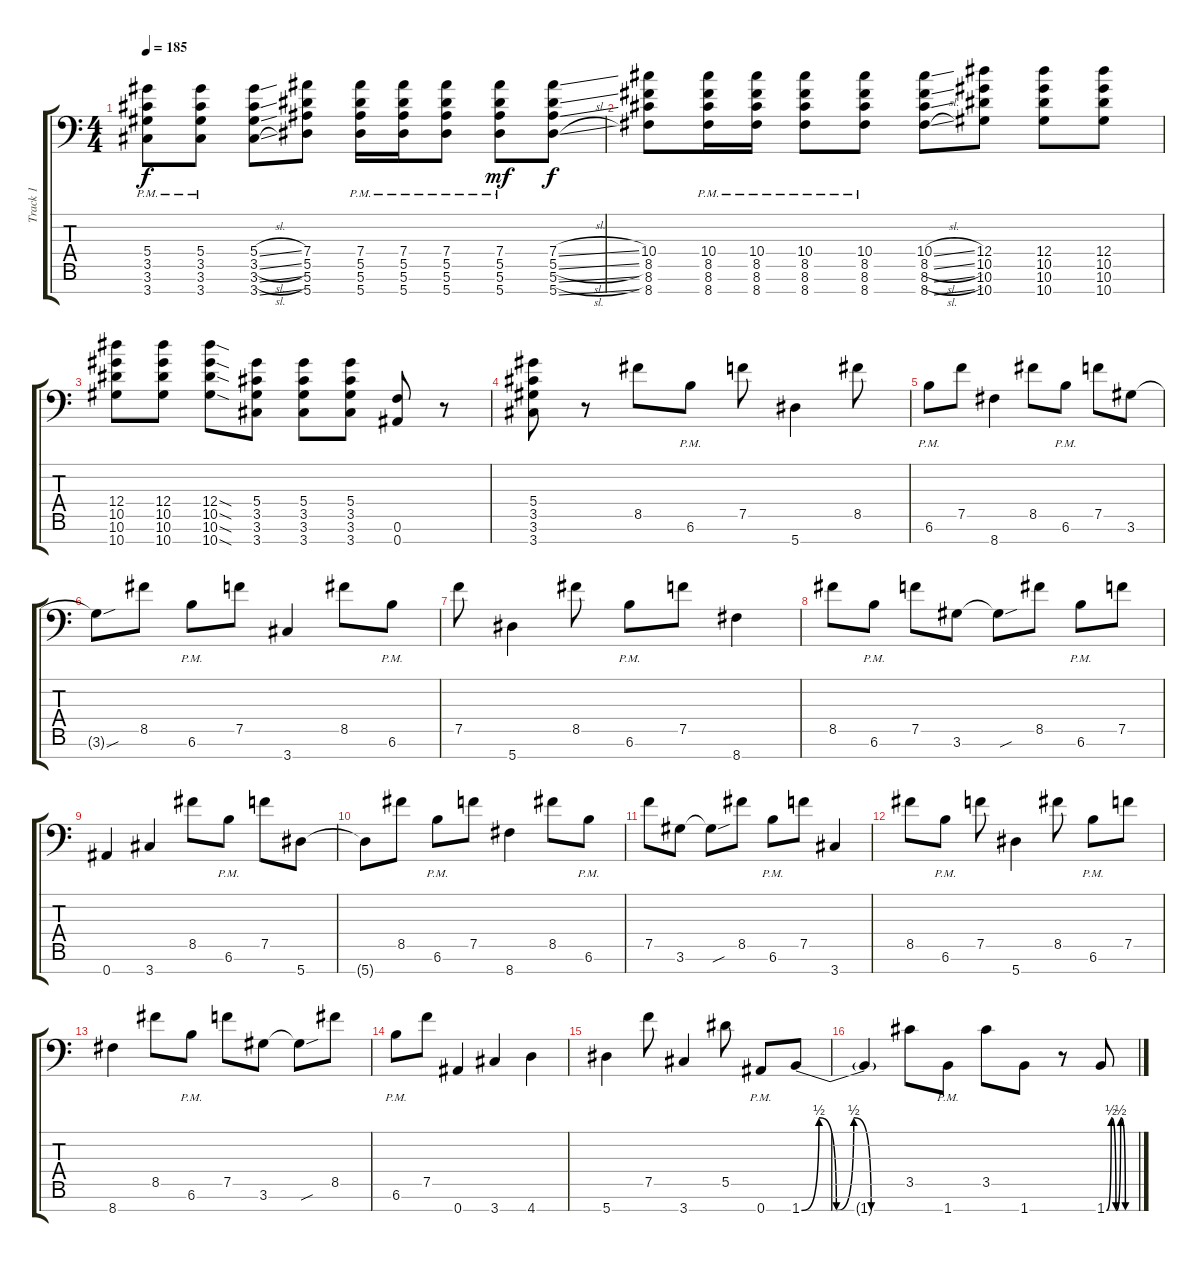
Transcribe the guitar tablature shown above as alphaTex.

\track ("Track 1" "Track 1") {instrument overdrivenguitar}
\staff {score tabs}
\tuning (F4 C4 Ab3 Eb3 Bb2 F2 Bb1) {hide}
\ts (4 4)
\tempo 185
\clef f4
\ks c
(5.4{pm} 3.5{pm} 3.6{pm} 3.7{pm}).8{dy f} (5.4{pm} 3.5{pm} 3.6{pm} 3.7{pm}).8 (5.4{sl} 3.5{sl} 3.6{sl} 3.7{sl}).8 (7.4 5.5 5.6 5.7).8 (7.4{pm} 5.5{pm} 5.6{pm} 5.7{pm}).16 (7.4{pm} 5.5{pm} 5.6{pm} 5.7{pm}).16 (7.4{pm} 5.5{pm} 5.6{pm} 5.7{pm}).8 (7.4{pm} 5.5{pm} 5.6{pm} 5.7{pm}).8{dy mf} (7.4{sl} 5.5{sl} 5.6{sl} 5.7{sl}).8{dy f} |
(10.4 8.5 8.6 8.7).8 (10.4{pm} 8.5{pm} 8.6{pm} 8.7{pm}).16 (10.4{pm} 8.5{pm} 8.6{pm} 8.7{pm}).16 (10.4{pm} 8.5{pm} 8.6{pm} 8.7{pm}).8 (10.4{pm} 8.5{pm} 8.6{pm} 8.7{pm}).8 (10.4{sl} 8.5{sl} 8.6{sl} 8.7{sl}).8 (12.4 10.5 10.6 10.7).8 (12.4 10.5 10.6 10.7).8 (12.4 10.5 10.6 10.7).8 |
(12.4 10.5 10.6 10.7).8 (12.4 10.5 10.6 10.7).8 (12.4{sod} 10.5{sod} 10.6{sod} 10.7{sod}).8 (5.4 3.5 3.6 3.7).8 (5.4 3.5 3.6 3.7).8 (5.4 3.5 3.6 3.7).8 (0.6 0.7).8 r.8 |
(5.4 3.5 3.6 3.7).8 r.8 8.5.8 6.6{pm}.8 7.5.8 5.7.4 8.5.8 |
6.6{pm}.8 7.5.8 8.7.4 8.5.8 6.6{pm}.8 7.5.8 3.6.8 |
3.6{sou t}.8 8.5.8 6.6{pm}.8 7.5.8 3.7.4 8.5.8 6.6{pm}.8 |
7.5.8 5.7.4 8.5.8 6.6{pm}.8 7.5.8 8.7.4 |
8.5.8 6.6{pm}.8 7.5.8 3.6.8 3.6{sou t}.8 8.5.8 6.6{pm}.8 7.5.8 |
0.7.4 3.7.4 8.5.8 6.6{pm}.8 7.5.8 5.7.8 |
5.7{t}.8 8.5.8 6.6{pm}.8 7.5.8 8.7.4 8.5.8 6.6{pm}.8 |
7.5.8 3.6.8 3.6{sou t}.8 8.5.8 6.6{pm}.8 7.5.8 3.7.4 |
8.5.8 6.6{pm}.8 7.5.8 5.7.4 8.5.8 6.6{pm}.8 7.5.8 |
8.7.4 8.5.8 6.6{pm}.8 7.5.8 3.6.8 3.6{sou t}.8 8.5.8 |
6.6{pm}.8 7.5.8 0.7.4 3.7.4 4.7.4 |
5.7.4 7.5.8 3.7.4 5.5.8 0.7{pm}.8 1.7{be (custom 0 0 10 2 20 0 30 2 40 0 50 0 60 0)}.8 |
1.7{t}.4 3.5.8 1.7{pm}.8 3.5.8 1.7.8 r.8 1.7{be (custom 0 0 10 2 20 0 30 2 40 0 50 0 60 0)}.8
